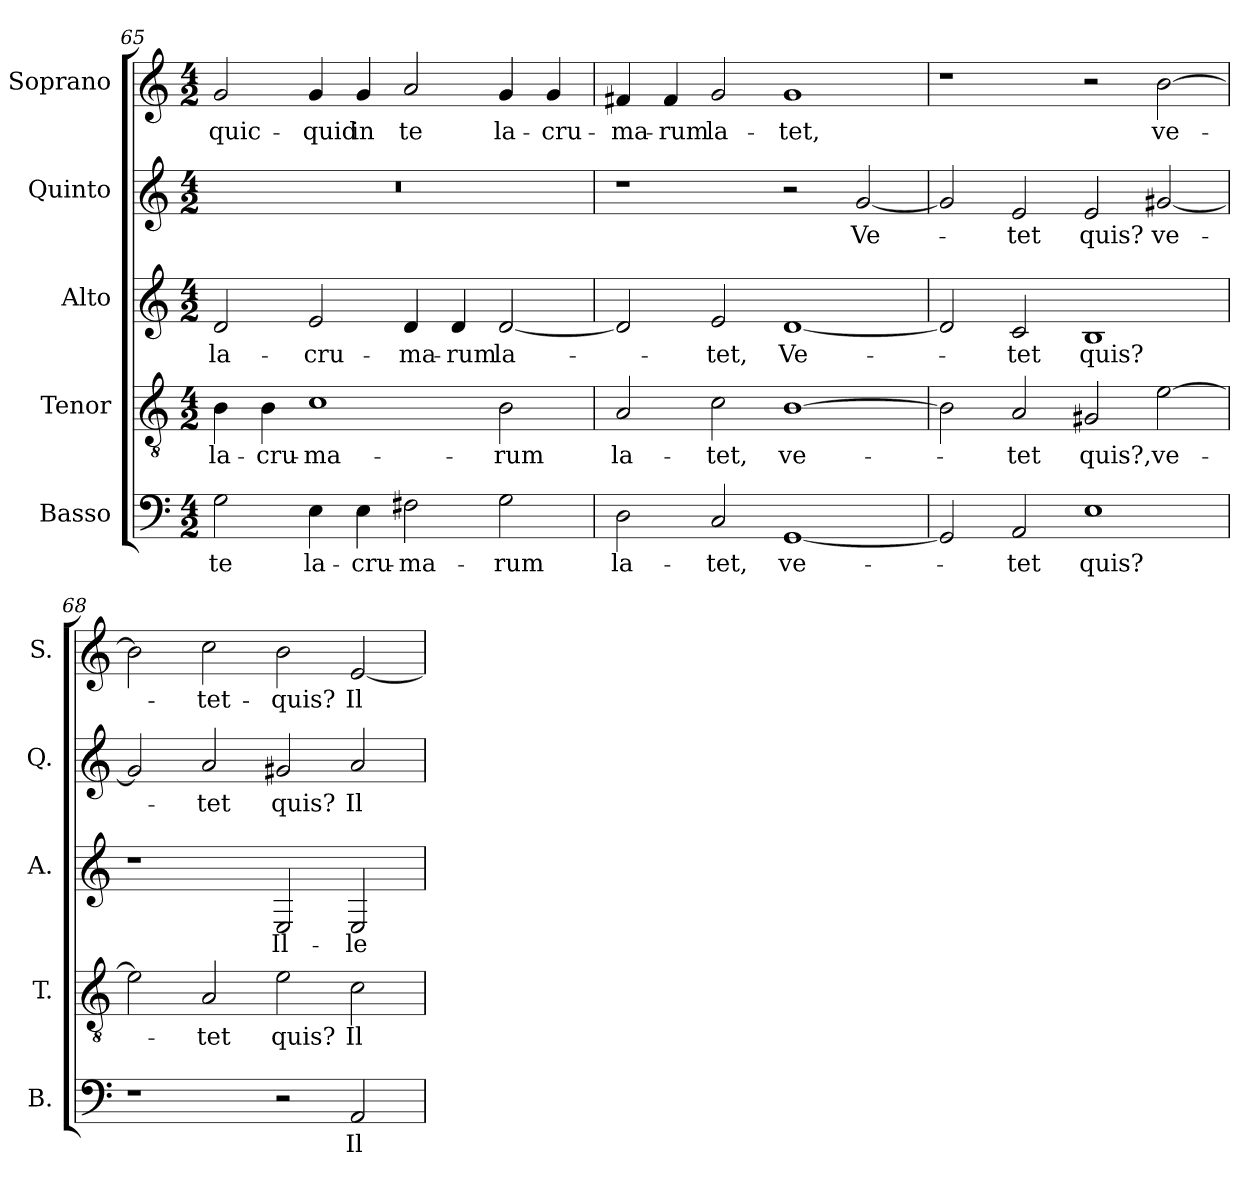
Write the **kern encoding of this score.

**kern	**text	**kern	**text	**kern	**text	**kern	**text	**kern	**text
*part5	*part5	*part4	*part4	*part3	*part3	*part2	*part2	*part1	*part1
*staff5	*staff5	*staff4	*staff4	*staff3	*staff3	*staff2	*staff2	*staff1	*staff1
*I"Basso	*	*I"Tenor	*	*I"Alto	*	*I"Quinto	*	*I"Soprano	*
*I'B.	*	*I'T.	*	*I'A.	*	*I'Q.	*	*I'S.	*
*clefF4	*	*clefGv2	*	*clefG2	*	*clefG2	*	*clefG2	*
*	*	*ITrd7c12	*	*	*	*	*	*	*
*k[]	*	*k[]	*	*k[]	*	*k[]	*	*k[]	*
*C:	*	*C:	*	*C:	*	*C:	*	*C:	*
*M4/2	*	*M4/2	*	*M4/2	*	*M4/2	*	*M4/2	*
=65	=65	=65	=65	=65	=65	=65	=65	=65	=65
!	!LO:LY:b:color=#000000	!	!	!	!	!	!	!	!
!	!	!	!LO:LY:b:color=#000000	!	!	!	!	!	!
!	!	!	!	!	!LO:LY:b:color=#000000	!LO:N:vis=1	!	!	!
!	!	!	!	!	!	!	!	!	!LO:LY:b:color=#000000
2Gi\	te	4BBi\	la-	2di/	la-	0r	.	2gi/	quic-
!	!	!	!LO:LY:b:color=#000000	!	!	!	!	!	!
.	.	4BBi\	-cru-	.	.	.	.	.	.
!	!LO:LY:b:color=#000000	!	!	!	!	!	!	!	!
!	!	!	!LO:LY:b:color=#000000	!	!	!	!	!	!
!	!	!	!	!	!LO:LY:b:color=#000000	!	!	!	!
!	!	!	!	!	!	!	!	!	!LO:LY:b:color=#000000
4Ei\	la-	1Ci	-ma-	2ei/	-cru-	.	.	4gi/	-quid
!	!LO:LY:b:color=#000000	!	!	!	!	!	!	!	!
!	!	!	!	!	!	!	!	!	!LO:LY:b:color=#000000
4Ei\	-cru-	.	.	.	.	.	.	4gi/	in
!	!LO:LY:b:color=#000000	!	!	!	!	!	!	!	!
!	!	!	!	!	!LO:LY:b:color=#000000	!	!	!	!
!	!	!	!	!	!	!	!	!	!LO:LY:b:color=#000000
2F#Xi\	-ma-	.	.	4di/	-ma-	.	.	2ai/	te
!	!	!	!	!	!LO:LY:b:color=#000000	!	!	!	!
.	.	.	.	4di/	-rum	.	.	.	.
!	!LO:LY:b:color=#000000	!	!	!	!	!	!	!	!
!	!	!	!LO:LY:b:color=#000000	!	!	!	!	!	!
!	!	!	!	!	!LO:LY:b:color=#000000	!	!	!	!
!	!	!	!	!	!	!	!	!	!LO:LY:b:color=#000000
2Gi\	-rum	2BBi\	-rum	[2di/	la-	.	.	4gi/	la-
!	!	!	!	!	!	!	!	!	!LO:LY:b:color=#000000
.	.	.	.	.	.	.	.	4gi/	-cru-
=66	=66	=66	=66	=66	=66	=66	=66	=66	=66
!	!LO:LY:b:color=#000000	!	!	!	!	!	!	!	!
!	!	!	!LO:LY:b:color=#000000	!	!	!	!	!	!
!	!	!	!	!	!	!	!	!	!LO:LY:b:color=#000000
2Di\	la-	2AAi/	la-	2di/]	.	1r	.	4f#Xi/	-ma-
!	!	!	!	!	!	!	!	!	!LO:LY:b:color=#000000
.	.	.	.	.	.	.	.	4f#i/	-rum
!	!LO:LY:b:color=#000000	!	!	!	!	!	!	!	!
!	!	!	!LO:LY:b:color=#000000	!	!	!	!	!	!
!	!	!	!	!	!LO:LY:b:color=#000000	!	!	!	!
!	!	!	!	!	!	!	!	!	!LO:LY:b:color=#000000
2Ci/	-tet,	2Ci\	-tet,	2ei/	-tet,	.	.	2gi/	la-
!	!LO:LY:b:color=#000000	!	!	!	!	!	!	!	!
!	!	!	!LO:LY:b:color=#000000	!	!	!	!	!	!
!	!	!	!	!	!LO:LY:b:color=#000000	!	!	!	!
!	!	!	!	!	!	!	!	!	!LO:LY:b:color=#000000
[1GGi	ve-	[1BBi	ve-	[1di	Ve-	2r	.	1gi	-tet,
!	!	!	!	!	!	!	!LO:LY:b:color=#000000	!	!
.	.	.	.	.	.	[2gi/	Ve-	.	.
!!LO:LB:g=z
=67	=67	=67	=67	=67	=67	=67	=67	=67	=67
2GGi/]	.	2BBi\]	.	2di/]	.	2gi/]	.	1r	.
!	!LO:LY:b:color=#000000	!	!	!	!	!	!	!	!
!	!	!	!LO:LY:b:color=#000000	!	!	!	!	!	!
!	!	!	!	!	!LO:LY:b:color=#000000	!	!	!	!
!	!	!	!	!	!	!	!LO:LY:b:color=#000000	!	!
2AAi/	-tet	2AAi/	-tet	2ci/	-tet	2ei/	-tet	.	.
!	!LO:LY:b:color=#000000	!	!	!	!	!	!	!	!
!	!	!	!LO:LY:b:color=#000000	!	!	!	!	!	!
!	!	!	!	!	!LO:LY:b:color=#000000	!	!	!	!
!	!	!	!	!	!	!	!LO:LY:b:color=#000000	!	!
1Ei	quis?	2GG#Xi/	quis?,	1Bi	quis?	2ei/	quis?	2r	.
!	!	!	!LO:LY:b:color=#000000	!	!	!	!	!	!
!	!	!	!	!	!	!	!LO:LY:b:color=#000000	!	!
!	!	!	!	!	!	!	!	!	!LO:LY:b:color=#000000
.	.	[2Ei\	ve-	.	.	[2g#Xi/	ve-	[2bi\	ve-
=68	=68	=68	=68	=68	=68	=68	=68	=68	=68
1r	.	2Ei\]	.	1r	.	2g#i/]	.	2bi\]	.
!	!	!	!LO:LY:b:color=#000000	!	!	!	!	!	!
!	!	!	!	!	!	!	!LO:LY:b:color=#000000	!	!
!	!	!	!	!	!	!	!	!	!LO:LY:b:color=#000000
.	.	2AAi/	-tet	.	.	2ai/	-tet	2cci\	-tet-
!	!	!	!LO:LY:b:color=#000000	!	!	!	!	!	!
!	!	!	!	!	!LO:LY:b:color=#000000	!	!	!	!
!	!	!	!	!	!	!	!LO:LY:b:color=#000000	!	!
!	!	!	!	!	!	!	!	!	!LO:LY:b:color=#000000
2r	.	2Ei\	quis?	2Ei/	Il-	2g#Xi/	quis?	2bi\	-quis?
!	!LO:LY:b:color=#000000	!	!	!	!	!	!	!	!
!	!	!	!LO:LY:b:color=#000000	!	!	!	!	!	!
!	!	!	!	!	!LO:LY:b:color=#000000	!	!	!	!
!	!	!	!	!	!	!	!LO:LY:b:color=#000000	!	!
!	!	!	!	!	!	!	!	!	!LO:LY:b:color=#000000
2AAi/	Il-	2Ci\	Il-	2Ei/	-le	2ai/	Il-	[2ei/	Il-
=	=	=	=	=	=	=	=	=	=
*-	*-	*-	*-	*-	*-	*-	*-	*-	*-
